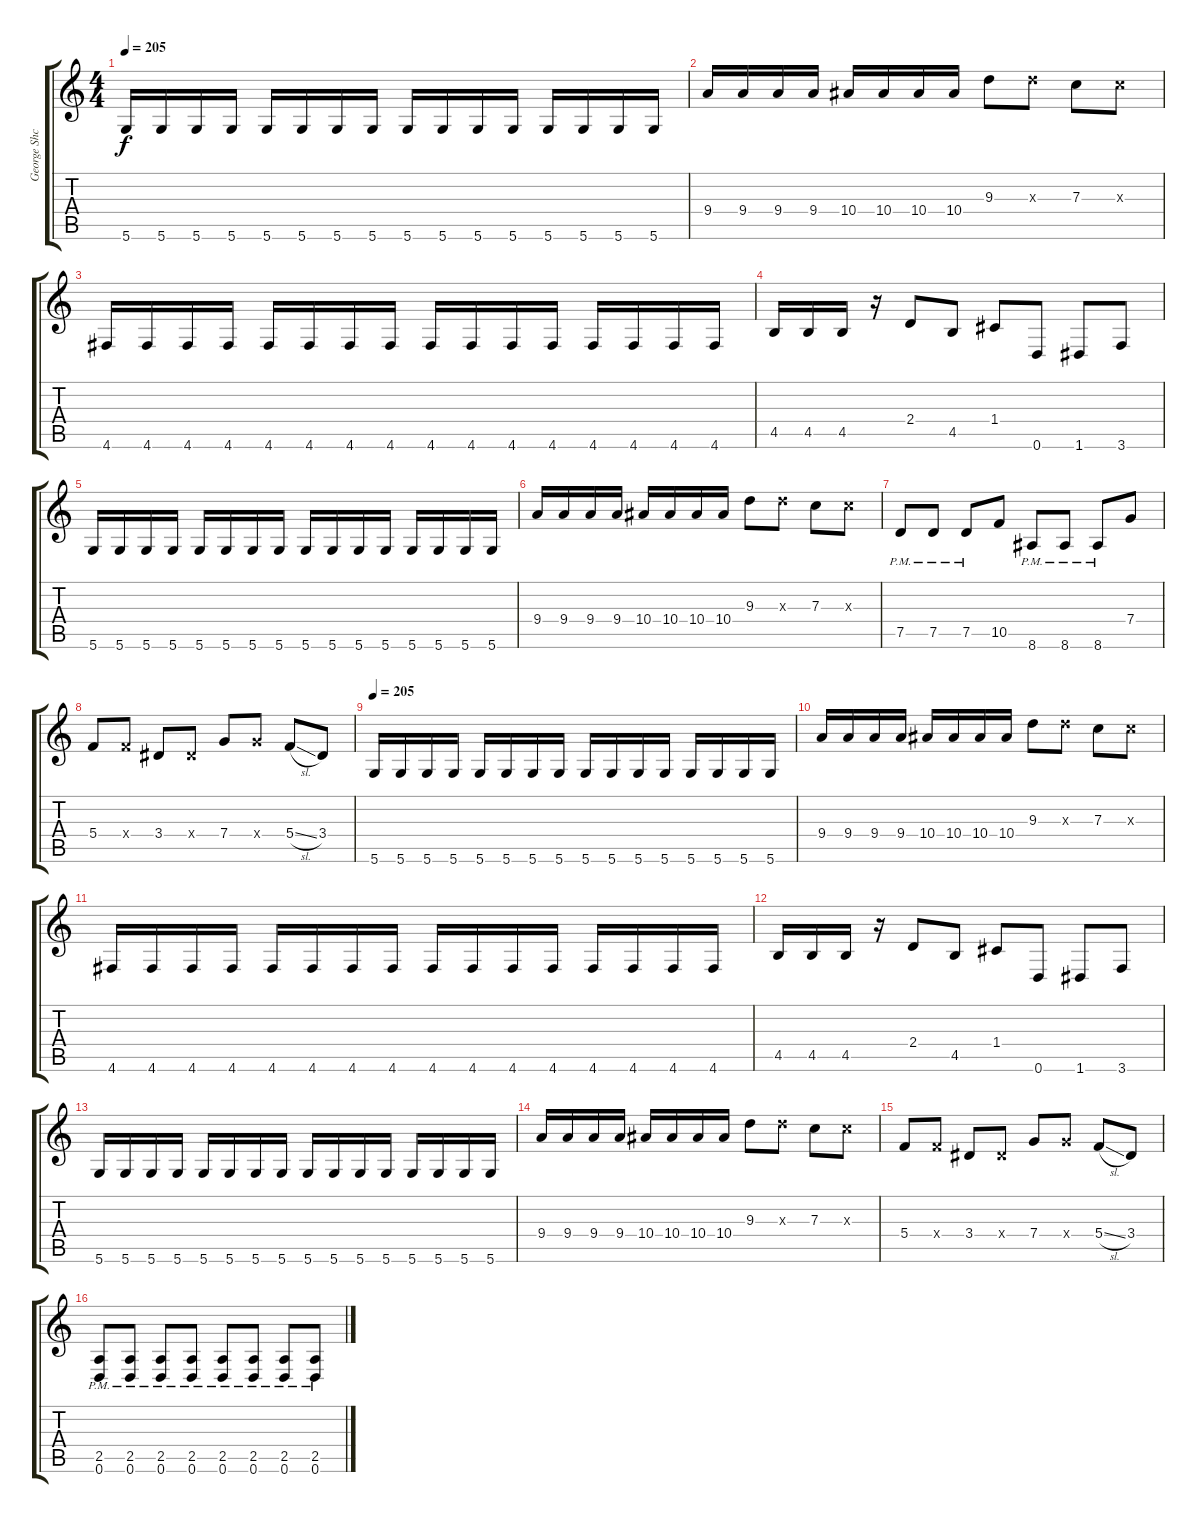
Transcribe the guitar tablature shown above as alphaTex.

\track ("George Shchelbanin" "George Shc") {instrument overdrivenguitar}
\staff {score tabs}
\tuning (D4 A3 F3 C3 G2 D2) {hide}
\ts (4 4)
\tempo 205
\clef g2
\ks c
5.6.16{dy f} 5.6.16 5.6.16 5.6.16 5.6.16 5.6.16 5.6.16 5.6.16 5.6.16 5.6.16 5.6.16 5.6.16 5.6.16 5.6.16 5.6.16 5.6.16 |
9.4.16 9.4.16 9.4.16 9.4.16 10.4.16 10.4.16 10.4.16 10.4.16 9.3.8 9.3{x}.8 7.3.8 7.3{x}.8 |
4.6.16 4.6.16 4.6.16 4.6.16 4.6.16 4.6.16 4.6.16 4.6.16 4.6.16 4.6.16 4.6.16 4.6.16 4.6.16 4.6.16 4.6.16 4.6.16 |
4.5.16 4.5.16 4.5.16 r.16 2.4.8 4.5.8 1.4.8 0.6.8 1.6.8 3.6.8 |
5.6.16 5.6.16 5.6.16 5.6.16 5.6.16 5.6.16 5.6.16 5.6.16 5.6.16 5.6.16 5.6.16 5.6.16 5.6.16 5.6.16 5.6.16 5.6.16 |
9.4.16 9.4.16 9.4.16 9.4.16 10.4.16 10.4.16 10.4.16 10.4.16 9.3.8 9.3{x}.8 7.3.8 7.3{x}.8 |
7.5{pm}.8 7.5{pm}.8 7.5{pm}.8 10.5.8 8.6{pm}.8 8.6{pm}.8 8.6{pm}.8 7.4.8 |
5.4.8 5.4{x}.8 3.4.8 3.4{x}.8 7.4.8 7.4{x}.8 5.4{sl}.8 3.4.8 |
\tempo 205
5.6.16 5.6.16 5.6.16 5.6.16 5.6.16 5.6.16 5.6.16 5.6.16 5.6.16 5.6.16 5.6.16 5.6.16 5.6.16 5.6.16 5.6.16 5.6.16 |
9.4.16 9.4.16 9.4.16 9.4.16 10.4.16 10.4.16 10.4.16 10.4.16 9.3.8 9.3{x}.8 7.3.8 7.3{x}.8 |
4.6.16 4.6.16 4.6.16 4.6.16 4.6.16 4.6.16 4.6.16 4.6.16 4.6.16 4.6.16 4.6.16 4.6.16 4.6.16 4.6.16 4.6.16 4.6.16 |
4.5.16 4.5.16 4.5.16 r.16 2.4.8 4.5.8 1.4.8 0.6.8 1.6.8 3.6.8 |
5.6.16 5.6.16 5.6.16 5.6.16 5.6.16 5.6.16 5.6.16 5.6.16 5.6.16 5.6.16 5.6.16 5.6.16 5.6.16 5.6.16 5.6.16 5.6.16 |
9.4.16 9.4.16 9.4.16 9.4.16 10.4.16 10.4.16 10.4.16 10.4.16 9.3.8 9.3{x}.8 7.3.8 7.3{x}.8 |
5.4.8 5.4{x}.8 3.4.8 3.4{x}.8 7.4.8 7.4{x}.8 5.4{sl}.8 3.4.8 |
(2.5{pm} 0.6{pm}).8 (2.5{pm} 0.6{pm}).8 (2.5{pm} 0.6{pm}).8 (2.5{pm} 0.6{pm}).8 (2.5{pm} 0.6{pm}).8 (2.5{pm} 0.6{pm}).8 (2.5{pm} 0.6{pm}).8 (2.5{pm} 0.6{pm}).8
